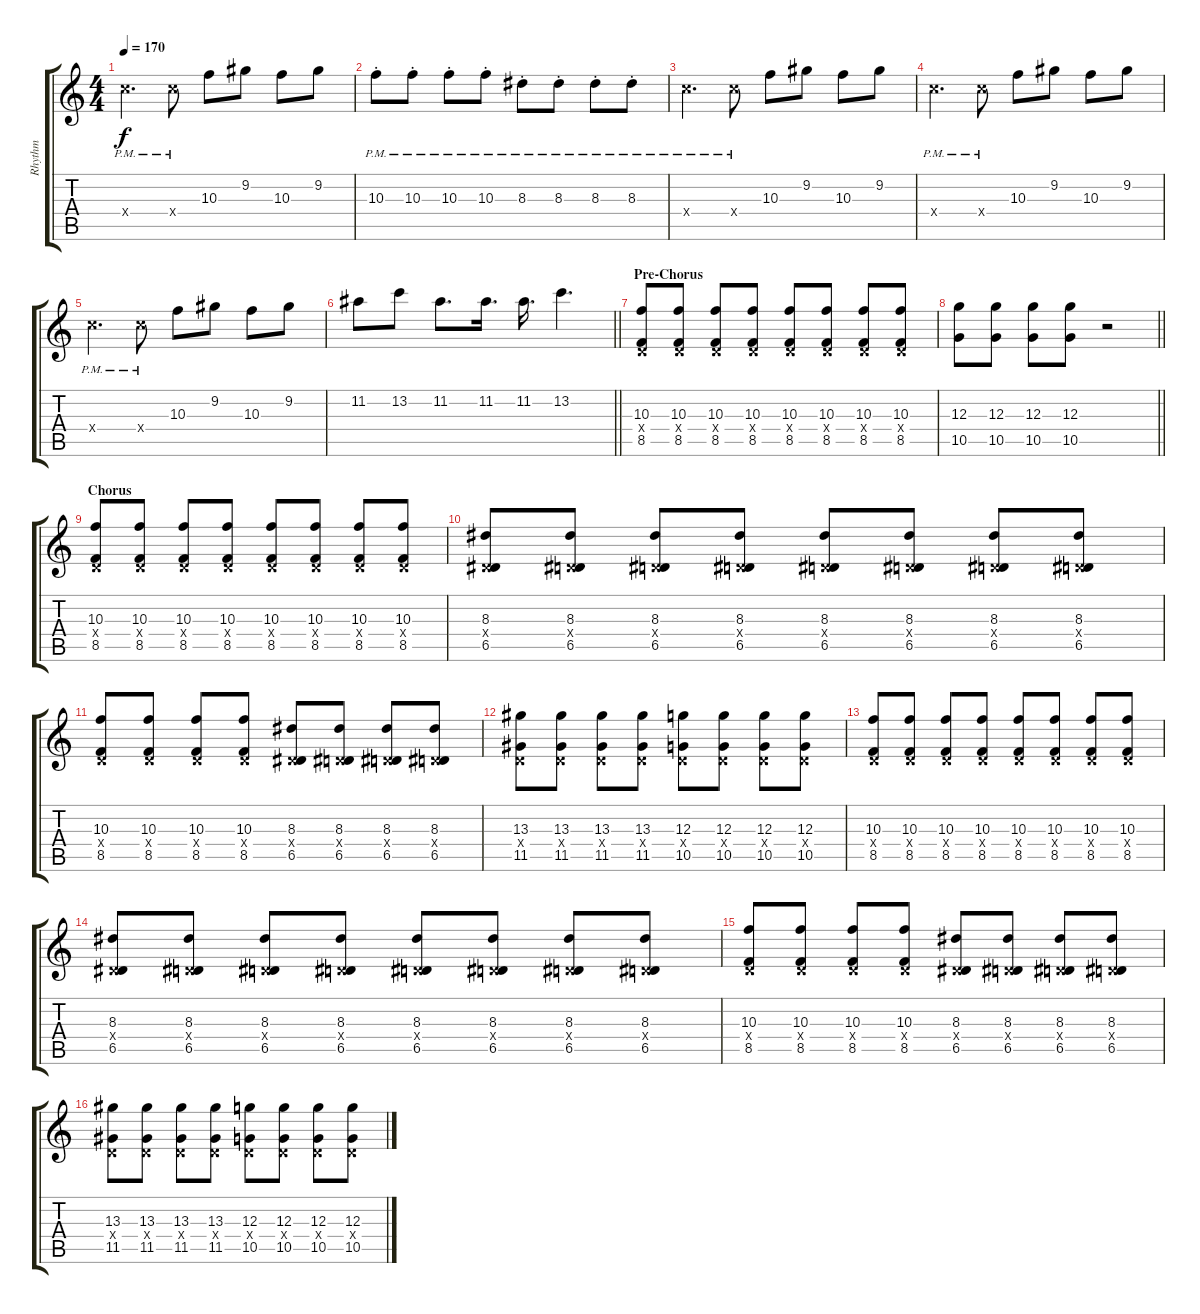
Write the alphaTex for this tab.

\track ("Rhythm" "Rhythm") {instrument distortionguitar}
\staff {score tabs}
\tuning (E4 B3 G3 D3 A2 D2) {hide}
\ts (4 4)
\tempo 170
\clef g2
\ks c
10.4{pm x}.4{d dy f} 10.4{pm x}.8 10.3.8 9.2.8 10.3.8 9.2.8 |
10.3{pm st}.8 10.3{pm st}.8 10.3{pm st}.8 10.3{pm st}.8 8.3{pm st}.8 8.3{pm st}.8 8.3{pm st}.8 8.3{pm st}.8 |
10.4{pm x}.4{d} 10.4{pm x}.8 10.3.8 9.2.8 10.3.8 9.2.8 |
10.4{pm x}.4{d} 10.4{pm x}.8 10.3.8 9.2.8 10.3.8 9.2.8 |
10.4{pm x}.4{d} 10.4{pm x}.8 10.3.8 9.2.8 10.3.8 9.2.8 |
\barLineRight lightlight
11.2.8 13.2.8 11.2.8{d} 11.2.16{d} 11.2.16{d} 13.2.4{d} |
\section ("" "Pre-Chorus")
(10.3 0.4{x} 8.5).8 (10.3 0.4{x} 8.5).8 (10.3 0.4{x} 8.5).8 (10.3 0.4{x} 8.5).8 (10.3 0.4{x} 8.5).8 (10.3 0.4{x} 8.5).8 (10.3 0.4{x} 8.5).8 (10.3 0.4{x} 8.5).8 |
\barLineRight lightlight
(12.3 10.5).8 (12.3 10.5).8 (12.3 10.5).8 (12.3 10.5).8 r.2 |
\section ("" "Chorus")
(10.3 0.4{x} 8.5).8 (10.3 0.4{x} 8.5).8 (10.3 0.4{x} 8.5).8 (10.3 0.4{x} 8.5).8 (10.3 0.4{x} 8.5).8 (10.3 0.4{x} 8.5).8 (10.3 0.4{x} 8.5).8 (10.3 0.4{x} 8.5).8 |
(8.3 0.4{x} 6.5).8 (8.3 0.4{x} 6.5).8 (8.3 0.4{x} 6.5).8 (8.3 0.4{x} 6.5).8 (8.3 0.4{x} 6.5).8 (8.3 0.4{x} 6.5).8 (8.3 0.4{x} 6.5).8 (8.3 0.4{x} 6.5).8 |
(10.3 0.4{x} 8.5).8 (10.3 0.4{x} 8.5).8 (10.3 0.4{x} 8.5).8 (10.3 0.4{x} 8.5).8 (8.3 0.4{x} 6.5).8 (8.3 0.4{x} 6.5).8 (8.3 0.4{x} 6.5).8 (8.3 0.4{x} 6.5).8 |
(13.3 0.4{x} 11.5).8 (13.3 0.4{x} 11.5).8 (13.3 0.4{x} 11.5).8 (13.3 0.4{x} 11.5).8 (12.3 0.4{x} 10.5).8 (12.3 0.4{x} 10.5).8 (12.3 0.4{x} 10.5).8 (12.3 0.4{x} 10.5).8 |
(10.3 0.4{x} 8.5).8 (10.3 0.4{x} 8.5).8 (10.3 0.4{x} 8.5).8 (10.3 0.4{x} 8.5).8 (10.3 0.4{x} 8.5).8 (10.3 0.4{x} 8.5).8 (10.3 0.4{x} 8.5).8 (10.3 0.4{x} 8.5).8 |
(8.3 0.4{x} 6.5).8 (8.3 0.4{x} 6.5).8 (8.3 0.4{x} 6.5).8 (8.3 0.4{x} 6.5).8 (8.3 0.4{x} 6.5).8 (8.3 0.4{x} 6.5).8 (8.3 0.4{x} 6.5).8 (8.3 0.4{x} 6.5).8 |
(10.3 0.4{x} 8.5).8 (10.3 0.4{x} 8.5).8 (10.3 0.4{x} 8.5).8 (10.3 0.4{x} 8.5).8 (8.3 0.4{x} 6.5).8 (8.3 0.4{x} 6.5).8 (8.3 0.4{x} 6.5).8 (8.3 0.4{x} 6.5).8 |
(13.3 0.4{x} 11.5).8 (13.3 0.4{x} 11.5).8 (13.3 0.4{x} 11.5).8 (13.3 0.4{x} 11.5).8 (12.3 0.4{x} 10.5).8 (12.3 0.4{x} 10.5).8 (12.3 0.4{x} 10.5).8 (12.3 0.4{x} 10.5).8
